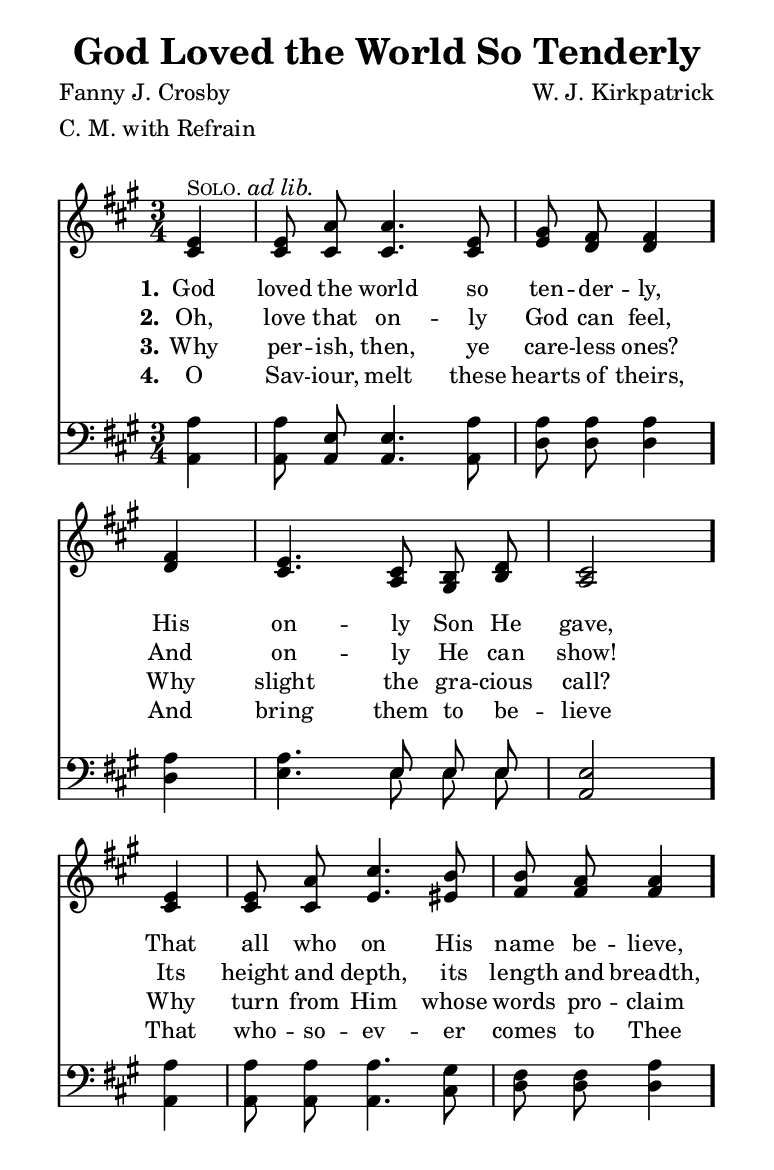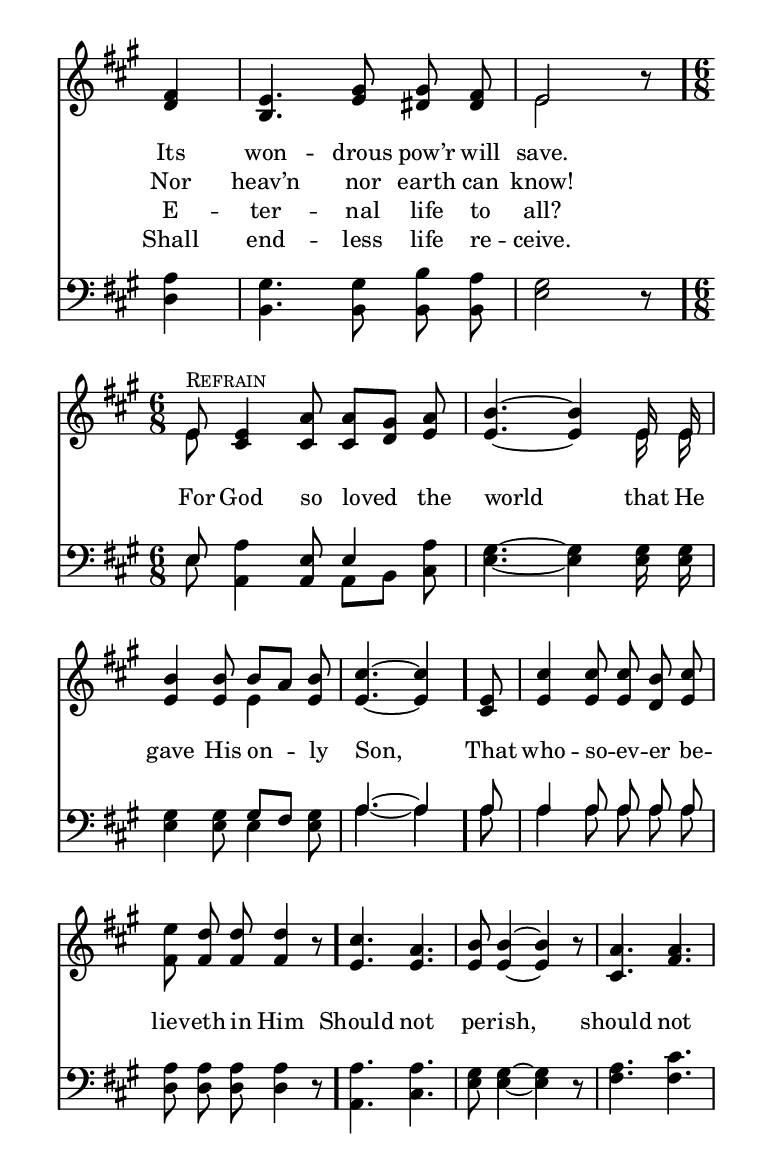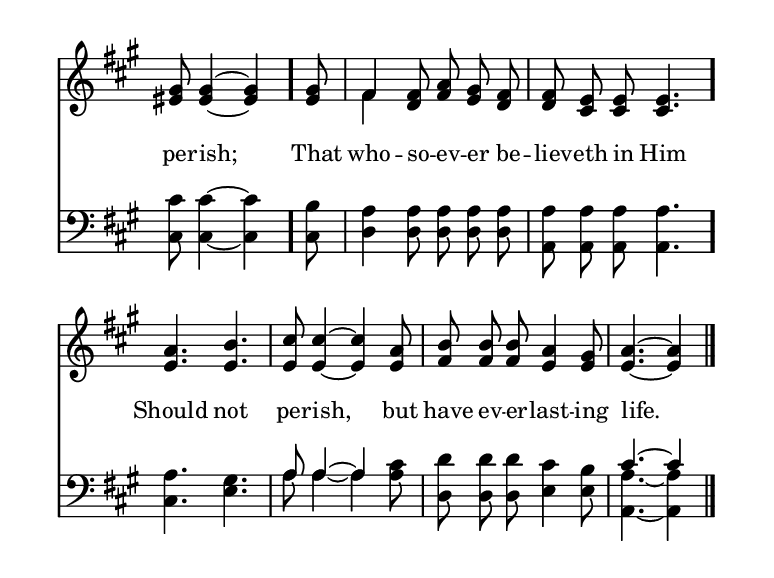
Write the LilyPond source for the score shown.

\include "common/global.ily"
\paper {
  \include "common/paper.ily"
  ragged-last-bottom = ##t
  page-count = #(cond (is-eogsized 2) (#t #f))
  system-count = #(cond (is-eogsized 6) (#t #f))
  systems-per-page = ##f
}

\header{
  %gospel
  hymnnumber = "12"
  title = "God Loved the World So Tenderly"
  tunename = ""
  meter = "C. M. with Refrain"
  poet = "Fanny J. Crosby"
  composer = "W. J. Kirkpatrick"
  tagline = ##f
}

patternA = { c4 | c8 c8 c4. c8 | c8 c8 c4 } % Line 1, 3 soprano / alto / tenor / bass
patternB = { c4 | c4. c8 c8 c8 | c2       } % Line 2 soprano / alto / tenor / bass
patternC = { c4 | c4. c8 c8 c8 | c2 c8    } % Line 4 soprano / alto / tenor / bass

patternD = { c8 | c4 c8 c8[ c8] c8 | c4. ~ c4 c16 c16 | c4 c8 c8[ c8] c8 | c4. ~ c4 } % Refrain line 1 soprano
patternE = { c8 | c4 c8 c8[ c8] c8 | c4. ~ c4 c16 c16 | c4 c8 c4      c8 | c4. ~ c4 } % Refrain line 1 alto / bass
patternF = { c8 | c4 c8 c4      c8 | c4. ~ c4 c16 c16 | c4 c8 c8[ c8] c8 | c4. ~ c4 } % Refrain line 1 tenor

patternG = { c8 | c4 c8 c8 c8 c8 | c8 c8 c8 c4 c8                } % Refrain line 2 all
patternH = { c4. c4. | c8 c4 ~ c4 c8 | c4. c4. | c8 c4 ~ c4      } % Refrain line 3 all
patternI = { c8 | c4 c8 c8 c8 c8 | c8 c8 c8 c4.                  } % Refrain line 4 all
patternJ = { c4. c4. | c8 c4 ~ c4 c8 | c8 c8 c8 c4 c8 | c4. ~ c4 } % Refrain line 5 all

global = {
  \include "common/overrides.ily"
  \override Staff.TimeSignature.style = #'numbered
  \time 3/4
  \once \override Score.MetronomeMark.transparent = ##t
  \tempo 4 = 86
  \key a \major
  \partial 4
  \autoBeamOff
}

notesSoprano = {
\global
\relative c' {

  << s^\markup { \small \caps "Solo." \italic "ad lib." }
  \changePitch \patternA { e   | e a a e       | gis fis fis } >>
  \changePitch \patternB { fis | e cis b d     | cis         }
  \changePitch \patternA { e   | e a cis b     | b a a       }
  \changePitch \patternC { fis | e gis gis fis | e r         }

  << s^\markup { \small \caps "Refrain" }
  \time 6/8
  \set Timing.measurePosition = #(ly:make-moment -1 8)
  \changePitch \patternD { e     | e a a gis a        | b b e, e    | b' b b a b  | cis cis } >>
  \changePitch \patternG { e,    | cis' cis cis b cis | e d d d r   }
  \changePitch \patternH { cis a | b b b r            | a a         | gis gis gis }
  \changePitch \patternI { gis   | fis fis a gis fis  | fis e e e   }
  \changePitch \patternJ { a b   | cis cis cis a      | b b b a gis | a a         }

  \bar "|."

}
}

notesAlto = {
\global
\relative e' {

  \changePitch \patternA { cis | cis cis cis cis | e d d       }
  \changePitch \patternB { d   | cis a gis b     | a           }
  \changePitch \patternA { cis | cis cis e eis   | fis fis fis }
  \changePitch \patternC { d   | b e dis dis     | e r         }

  \changePitch \patternE { e   | cis cis cis d e | e e e e           | e e e e     | e e }
  \changePitch \patternG { cis | e e e d e       | fis fis fis fis r }
  \changePitch \patternH { e e | e e e r         | cis fis           | eis eis eis }
  \changePitch \patternI { eis | fis d fis e d   | d cis cis cis     }
  \changePitch \patternJ { e e | e e e e         | fis fis fis e e   | e e         }

}
}

notesTenor = {
\global
\relative a {

  \changePitch \patternA { a | a e e a     | a a a     }
  \changePitch \patternB { a | a e e e     | e         }
  \changePitch \patternA { a | a a a gis   | fis fis a }
  \changePitch \patternC { a | gis gis b a | gis r     }

  \changePitch \patternF { e     | a e e a       | gis gis gis gis | gis gis gis fis gis | a a }
  \changePitch \patternG { a     | a a a a a     | a a a a r       }
  \changePitch \patternH { a a   | gis gis gis r | a cis           | cis cis cis         }
  \changePitch \patternI { b     | a a a a a     | a a a a         }
  \changePitch \patternJ { a gis | a a a cis     | d d d cis b     | cis cis             }

}
}

notesBass = {
\global
\relative f, {

  \changePitch \patternA { a | a a a a   | d d d }
  \changePitch \patternB { d | e e e e   | a,    }
  \changePitch \patternA { a | a a a cis | d d d }
  \changePitch \patternC { d | b b b b   | e r   }

  \changePitch \patternE { e             | a, a a b cis | e e e e    | e e e e           | a a }
  \changePitch \patternG { a             | a a a a a    | d, d d d r }
  \changePitch \patternH { a cis         | e e e r      | fis fis    | cis cis cis       }
  \changePitch \patternI { cis d d d d d | a a a a      }
  \changePitch \patternJ { cis e         | a a a a      | d, d d e e | < a a, > < a a, > }

}
}

Refrain = \lyricmode {

For God so loved the world that He gave His on -- ly Son, \bar "."
That who -- so -- ev -- er be -- liev -- eth in Him \bar "."
Should not per -- ish, should not per -- ish; \bar "."
That who -- so -- ev -- er be -- liev -- eth in Him \bar "."
Should not per -- ish, but have ev -- er -- last -- ing life. \bar "."

}

wordsA = \lyricmode {
\set stanza = "1."

God loved the world so ten -- der -- ly, \bar "."
His on -- ly Son He gave, \bar "." \break
That all who on His name be -- lieve, \bar "."
Its won -- drous pow’r will save. \bar "." \break

}

wordsB = \lyricmode {
\set stanza = "2."

Oh, love that on -- ly God can feel,
And on -- ly He can show!
Its height and depth, its length and breadth,
Nor heav’n nor earth can know!

\Refrain

}

wordsC = \lyricmode {
\set stanza = "3."

Why per -- ish, then, ye care -- less ones?
Why slight the gra -- cious call?
Why turn from Him whose words pro -- claim
E -- ter -- nal life to all?

}

wordsD = \lyricmode {
\set stanza = "4."

O Sav -- iour, melt these hearts of theirs,
And bring them to be -- lieve
That who -- so -- ev -- er comes to Thee
Shall end -- less life re -- ceive.

}


\score {
  \context ChoirStaff <<
    \context Staff = upper <<
      \set Staff.autoBeaming = ##f
      \set ChoirStaff.systemStartDelimiter = #'SystemStartBar
      \set ChoirStaff.printPartCombineTexts = ##f
      \partcombine #'(2 . 9) \notesSoprano \notesAlto
      \context NullVoice = sopranos { \voiceOne << \notesSoprano >> }
      \context NullVoice = altos { \voiceTwo << \notesAlto >> }
      \context Lyrics = one   \lyricsto sopranos \wordsA
      \context Lyrics = two   \lyricsto sopranos \wordsB
      \context Lyrics = three \lyricsto sopranos \wordsC
      \context Lyrics = four  \lyricsto sopranos \wordsD
    >>
    \context Staff = men <<
      \set Staff.autoBeaming = ##f
      \clef bass
      \set ChoirStaff.printPartCombineTexts = ##f
      \partcombine #'(2 . 9) \notesTenor \notesBass
      \context NullVoice = tenors { \voiceOne << \notesTenor >> }
      \context NullVoice = basses { \voiceTwo << \notesBass >> }
    >>
  >>
  \layout {
    \include "common/layout.ily"
  }
  \midi{
    \include "common/midi.ily"
  }
}

\version "2.19.49"  % necessary for upgrading to future LilyPond versions.

% vi:set et ts=2 sw=2 ai nocindent syntax=lilypond:
